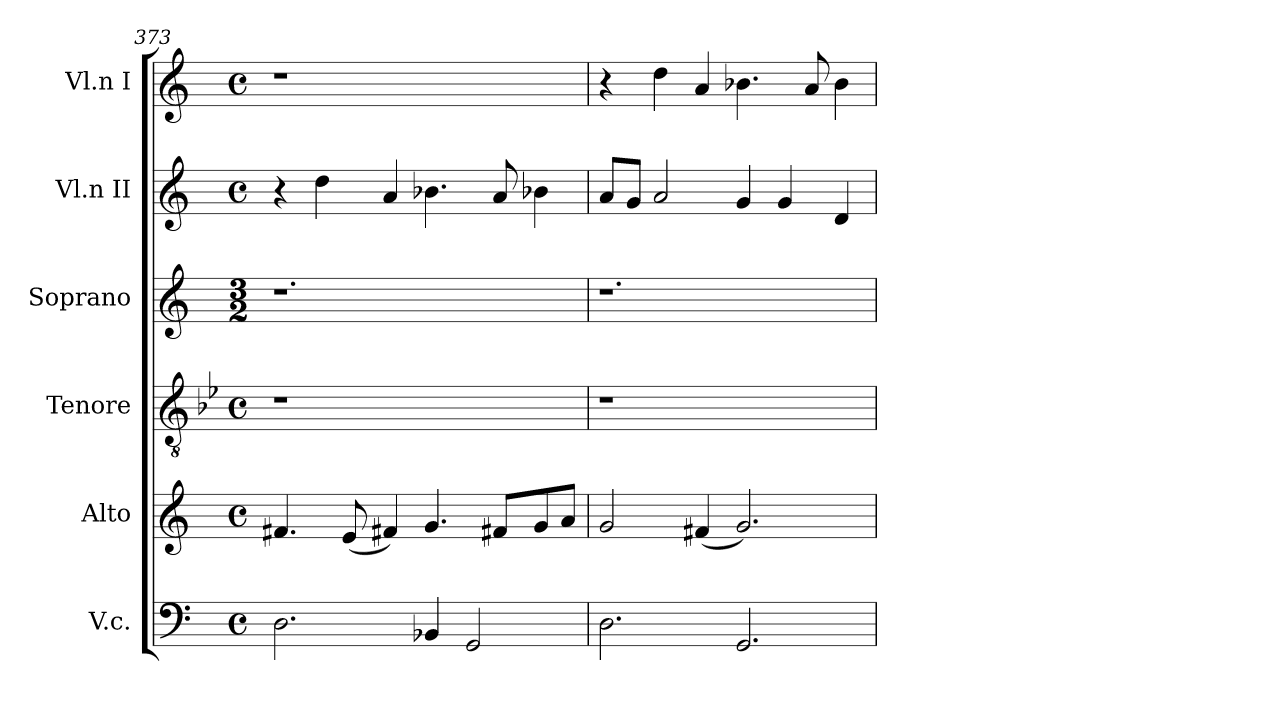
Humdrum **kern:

**kern	**kern	**kern	**kern	**kern	**kern
*part6	*part5	*part4	*part3	*part2	*part1
*staff6	*staff5	*staff4	*staff3	*staff2	*staff1
*I"V.c.	*I"Alto	*I"Tenore	*I"Soprano	*I"Vl.n II	*I"Vl.n I
*I'V.c.	*I'Alto	*I'Tenore	*I'Soprano	*I'Vl.n II	*I'Vl.n I
*clefF4	*clefG2	*clefGv2	*clefG2	*clefG2	*clefG2
*k[]	*k[]	*k[b-e-]	*k[]	*k[]	*k[]
*C:	*C:	*B-:	*C:	*C:	*C:
*M4/4	*M4/4	*M4/4	*M3/2	*M4/4	*M4/4
*met(c)	*met(c)	*met(c)	*	*met(c)	*met(c)
=373	=373	=373	=373	=373	=373
!	!	!	!	!	!LO:N:vis=1
2.D\	4.f#X/	1r	1.r	4r	1r
.	.	.	.	4dd\	.
.	(<8e/	.	.	.	.
.	4f#X/)	.	.	4a/	.
4BB-X/	4.g/	.	.	4.b-X\	.
2GG/	.	2ryy	.	.	2ryy
.	8f#X/L	.	.	8a/	.
.	8g/	.	.	4b-X\	.
.	8a/J	.	.	.	.
!!LO:LB:g=z
=374	=374	=374	=374	=374	=374
2.D\	2g/	1r	1.r	8a/L	4r
.	.	.	.	8g/J	.
.	.	.	.	2a/	4dd\
.	(<4f#X/	.	.	.	4a/
2.GG/	2.g/)	.	.	4g/	4.b-X\
.	.	2ryy	.	4g/	.
.	.	.	.	.	8a/
.	.	.	.	4d/	4b-\
=	=	=	=	=	=
*-	*-	*-	*-	*-	*-
